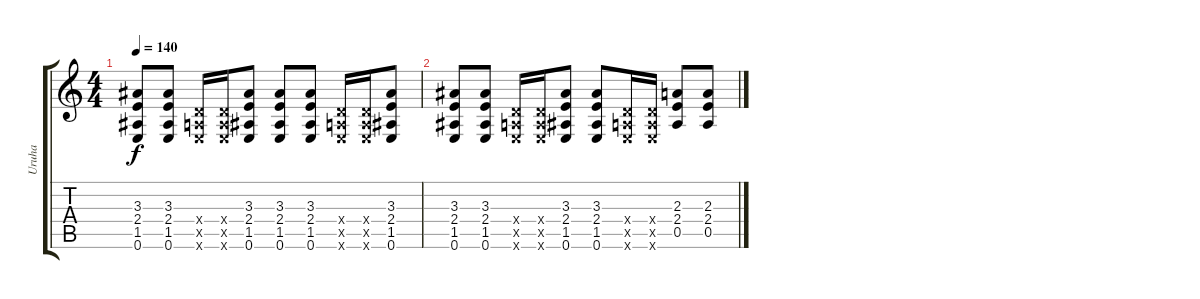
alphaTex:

\track ("Uruha" "Uruha") {instrument distortionguitar}
\staff {score tabs}
\tuning (E4 B3 G3 D3 A2 E2) {hide}
\ts (4 4)
\tempo 140
\clef g2
\ks c
(3.3 2.4 1.5 0.6).8{dy f} (3.3 2.4 1.5 0.6).8 (0.4{x} 0.5{x} 0.6{x}).16 (0.4{x} 0.5{x} 0.6{x}).16 (3.3 2.4 1.5 0.6).8 (3.3 2.4 1.5 0.6).8 (3.3 2.4 1.5 0.6).8 (0.4{x} 0.5{x} 0.6{x}).16 (0.4{x} 0.5{x} 0.6{x}).16 (3.3 2.4 1.5 0.6).8 |
(3.3 2.4 1.5 0.6).8 (3.3 2.4 1.5 0.6).8 (0.4{x} 0.5{x} 0.6{x}).16 (0.4{x} 0.5{x} 0.6{x}).16 (3.3 2.4 1.5 0.6).8 (3.3 2.4 1.5 0.6).8 (0.4{x} 0.5{x} 0.6{x}).16 (0.4{x} 0.5{x} 0.6{x}).16 (2.3 2.4 0.5).8 (2.3 2.4 0.5).8
